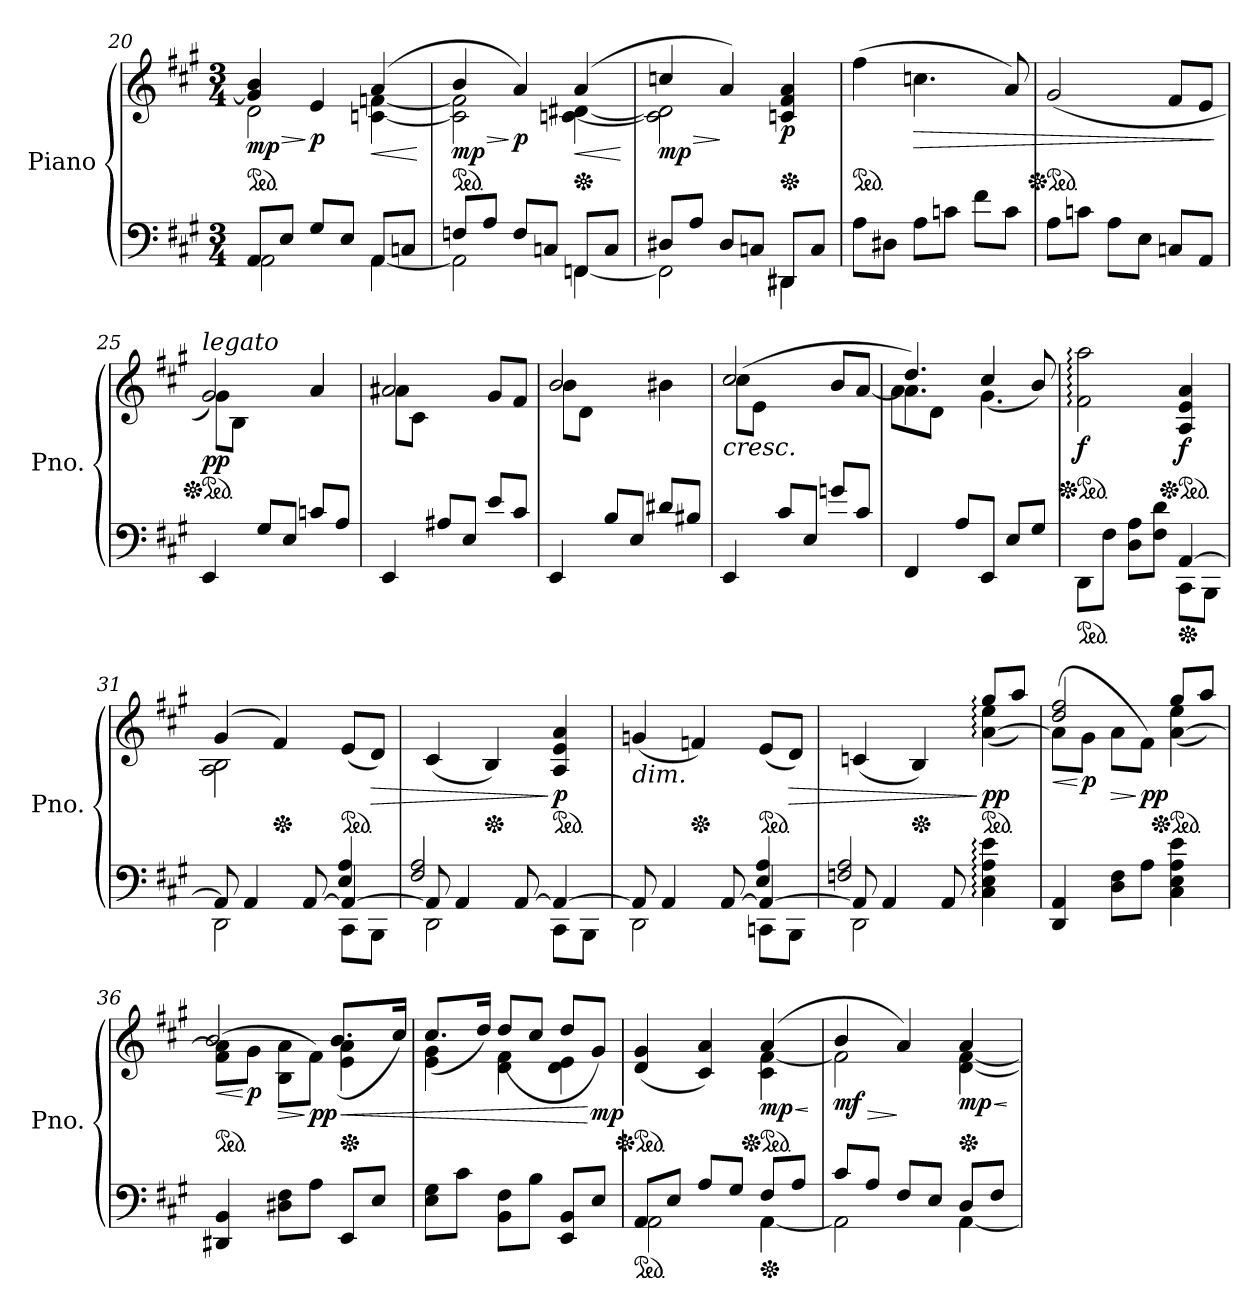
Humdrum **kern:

**kern	**kern	**dynam
*part1	*part1	*part1
*staff2	*staff1	*staff1/2
*I"Piano	*	*
*I'Pno.	*	*
*clefF4	*clefG2	*
*k[f#c#g#]	*k[f#c#g#]	*
*M3/4	*M3/4	*
*MM60	*MM60	*
=20	=20	=20
*^	*	*
!	!	!	!LO:HP:b
*	*	*^	*
*	*	*ped	*	*
!	!	!	!	!LO:DY:n=1:b
8AA/L	2AA\	4g#/] 4b/	2d\	> mp
8E/J	.	.	.	.
!	!	!	!	!LO:DY:n=2:b
8G#/L	.	4e/	.	] p
8E/J	.	.	.	.
*	*	*MM65	*	*
!	!	!	!	!LO:HP:b
8AA/L	[4AA\	(>4a/	[4cn\ [4fn\	<
8Cn/J	.	.	.	.
*v	*v	*	*	*
*	*v	*v	*
.	.	[
=21	=21	=21
*^	*	*
!	!	!	!LO:HP:b
*	*	*^	*
*	*	*ped	*	*
!	!	!	!	!LO:DY:n=1:b
8Fn/L	2AA\]	4b/	2c\] 2f\]	> mp
8A/J	.	.	.	.
!	!	!	!	!LO:DY:n=2:b
8F/L	.	4a/)	.	] p
8Cn/J	.	.	.	.
*	*	*Xped	*	*
*	*	*MM70	*	*
!	!	!	!	!LO:HP:b
8FFn/L	[4FF\	(>4a/	[4cn\ [4d#X\	<
8C/J	.	.	.	.
*v	*v	*	*	*
*	*v	*v	*
.	.	[
!!LO:PB:g=z
=22	=22	=22
*^	*	*
!	!	!	!LO:HP:b
*	*	*^	*
!	!	!	!	!LO:DY:n=1:b
8D#X/L	2FF\]	4ccn/	2c\] 2d#\]	> mp
8A/J	.	.	.	.
*	*	*MM65	*	*
8D#/L	.	4a/)	.	]
8Cn/J	.	.	.	.
*	*	*Xped	*	*
!	!	!	!	!LO:DY:n=2:b
8DD#X/L	4DD#\	4cn/ 4f#/ 4a/	4ryy	p
8C/J	.	.	.	.
*v	*v	*	*	*
*	*v	*v	*
=23	=23	=23
*	*ped	*
8A\L	(>4ff#\	.
8D#X\J	.	.
!	!	!LO:HP:b
8A\L	4.ccn\	>
8cn\J	.	.
8f#\L	.	.
8c\J	8a/)	.
=24	=24	=24
*	*Xped	*
*	*ped	*
*	*MM60	*
8A\L	(<2g#/	.
8cn\J	.	.
8A\L	.	.
8E\J	.	.
8Cn/L	8f#/L	.
8AA/J	8e/J	.
.	.	]
=25	=25	=25
*	*Xped	*
*	*ped	*
*	*^	*
!	!LO:TX:a:i:t=legato	!	!
!	!	!	!LO:DY:b
4EE/	(>2g#/)	(<8g#\L	pp
.	.	8B\J	.
8G#/L	.	2ryy	.
8E/J	.	.	.
8cn/L	4a/	.	.
8A/J)	.	.	.
=26	=26	=26	=26
4EE/	2a#X/	(<8a#\L	.
.	.	8c#\J	.
8A#X/L	.	2ryy	.
8E/J	.	.	.
*	*MM63	*	*
8e/L	8g#/L	.	.
8c#/J)	8f#/J	.	.
!!LO:LB:g=z	!!
=27	=27	=27	=27
4EE/	2b/	(<8b\L	.
.	.	8d\J	.
8B/L	.	2ryy	.
8E/J	.	.	.
8d#X/L	4b#X\	.	.
8B#X/J)	.	.	.
=28	=28	=28	=28
!	!	!	!LO:HP:b
4EE/	2cc#/	(<8cc#\L	<
.	.	8e\J	.
8c#/L	.	2ryy	.
8E/J	.	.	.
*	*MM65	*	*
8gn/L	8b/L	.	.
8c#/J)	[8a/J	.	.
=29	=29	=29	=29
*	*	*^	*
4FF#/	4.a\]	4.dd/)	(<8a\L	.
.	.	.	8d\J	.
8A/L	.	.	2ryy	.
8EE/J	4.g#\	(>4cc#/	.	.
8E/L	.	.	.	.
*	*MM60	*	*	*
8G#/J)	.	8b/)	.	.
*	*v	*v	*v	*
=30	=30	=30
*ped	*	*
*^	*	*
*	*	*Xped	*
*	*	*ped	*
*v	*v	*	*
*	*MM60	*
*^	*^	*
!	!	!	!	!LO:DY:b
*	*	*v	*v	*
8DD\L	2ryy	2f#\: 2aa\:	f
8F#\J	.	.	.
8D\ 8A\L	.	.	.
8F#\ 8d\J	.	.	.
*Xped	*	*	*
*	*	*Xped	*
*	*	*ped	*
!	!	!	!LO:DY:n=1:b
[4AA/	8CC#\L	4A/ 4e/ 4a/	[ f
.	8BBB\J	.	.
=31	=31	=31	=31
*	*^	*^	*
8AA/]	2DD\	2ryy	(>4g#/	2A\ 2B\	.
4AA/	.	.	.	.	.
*	*	*	*Xped	*	*
.	.	.	4f#/)	.	.
[8AA/	.	.	.	.	.
*	*	*	*ped	*	*
4AA/_	8CC#\L	4E/ 4A/	(<8e/L	4ryy	.
!	!	!	!	!	!LO:HP:b
.	8BBB\J	.	8d/J)	.	>
*	*	*	*v	*v	*
!!LO:LB:g=z
=32	=32	=32	=32	=32
8AA/]	2DD\	2F#/ 2A/	(<4c#/	.
4AA/	.	.	.	.
*	*	*	*Xped	*
.	.	.	4B/)	.
[8AA/	.	.	.	.
*	*	*	*ped	*
!	!	!	!	!LO:DY:n=1:b
4AA/_	8CC#\L	4ryy	4A/ 4e/ 4a/	] p
.	8BBB\J	.	.	.
=33	=33	=33	=33	=33
!	!	!	!LO:TX:b:i:t=dim.	!
8AA/]	2DD\	2ryy	(<4gn/	.
4AA/	.	.	.	.
*	*	*	*Xped	*
.	.	.	4fn/)	.
[8AA/	.	.	.	.
*	*	*	*ped	*
*	*	*	*MM55	*
4AA/_	8CCn\L	4E/ 4A/	(<8e/L	.
!	!	!	!	!LO:HP:b
.	8BBB\J	.	8d/J)	>
=34	=34	=34	=34	=34
*	*	*	*^	*
8AA/]	2DD\	2Fn/ 2A/	(<4cn/	2ryy	.
4AA/	.	.	.	.	.
*	*	*	*Xped	*	*
.	.	.	4B/)	.	.
8AA/	.	.	.	.	.
*	*	*	*ped	*	*
*	*	*	*MM30	*	*
!	!	!	!	!	!LO:DY:n=1:b
4C#\: 4E\: 4A\: 4e\:	4ryy	4ryy	[4a\: 4ee\:	(>8gg#:/L	] pp
*	*	*	*MM40	*	*
.	.	.	.	8aa/J)	.
*v	*v	*v	*	*	*
=35	=35	=35	=35
*	*MM60	*	*
!	!	!	!LO:HP:b
4DD/ 4AA/	(<8a\L]	2dd/ 2ff#/	<
!	!	!	!LO:DY:n=1:b
.	8g#\J	.	[ p
!	!	!	!LO:HP:b
8D\ 8F#\L	8a\L	.	>
!	!	!	!LO:DY:n=2:b
8A\J	8f#\J)	.	] pp
*	*Xped	*	*
*	*ped	*	*
*	*MM50	*	*
4C#\ 4E\ 4A\ 4e\	[4a\ 4ee\	(>8gg#/L	.
.	.	8aa/J)	.
=36	=36	=36	=36
!	!	!	!LO:HP:b
*	*ped	*	*
*	*MM60	*	*
4DD#X/ 4BB/	(<8f#\ 8a\]L	2b/	<
!	!	!	!LO:DY:n=1:b
.	8g#\J	.	[ p
!	!	!	!LO:HP:b
8D#X\ 8F#\L	8B\ 8a\L	.	>
!	!	!	!LO:DY:n=2:b
8A\J	8f#\J)	.	] pp
*	*Xped	*	*
*	*MM65	*	*
!	!	!	!LO:HP:b
8EE/L	4e\ 4a\	(>8.b/L	<
8E/J	.	.	.
.	.	16cc#/Jk)	.
!!LO:LB:g=z	!!
=37	=37	=37	=37
*	*MM70	*	*
8E\ 8G#\L	4e\ 4g#\	(>8.cc#/L	.
8c#\J	.	.	.
.	.	16dd/Jk)	.
8BB\ 8F#\L	4d\ 4f#\	(>8dd/L	.
8B\J	.	8cc#/J	.
*	*MM60	*	*
8EE/ 8BB/L	4d\ 4e\	8dd/L	.
!	!	!	!LO:DY:n=1:b
8E/J	.	8g#/J)	[ mp
=38	=38	=38	=38
*ped	*	*	*
*^	*	*	*
*	*	*Xped	*	*
*	*	*ped	*	*
8AA/L	2AA\	(<4d/ 4g#/	2ryy	.
8E/J	.	.	.	.
8A/L	.	4c#/ 4a/)	.	.
8G#/J	.	.	.	.
*Xped	*	*	*	*
*	*	*Xped	*	*
!	!	!	!	!LO:HP:b
*	*	*ped	*	*
!	!	!	!	!LO:DY:n=1:b
8F#/L	[4AA\	(>4a/	4c#\ [4f#\	< mp
8A/J	.	.	.	.
*v	*v	*	*	*
*	*v	*v	*
.	.	[
=39	=39	=39
*	*MM63	*
*^	*	*
!	!	!	!LO:HP:b
*	*	*^	*
!	!	!	!	!LO:DY:n=1:b
8c#/L	2AA\]	4b/	2f#\]	> mf
8A/J	.	.	.	.
8F#/L	.	4a/)	.	]
8E/J	.	.	.	.
*	*	*Xped	*	*
!	!	!	!	!LO:HP:b
!	!	!	!	!LO:DY:n=2:b
8D/L	[4AA\	4a/	[4d\ [4f#\	< mp
8F#/J	.	.	.	.
*v	*v	*	*	*
*	*v	*v	*
.	.	[
=	=	=
*-	*-	*-
